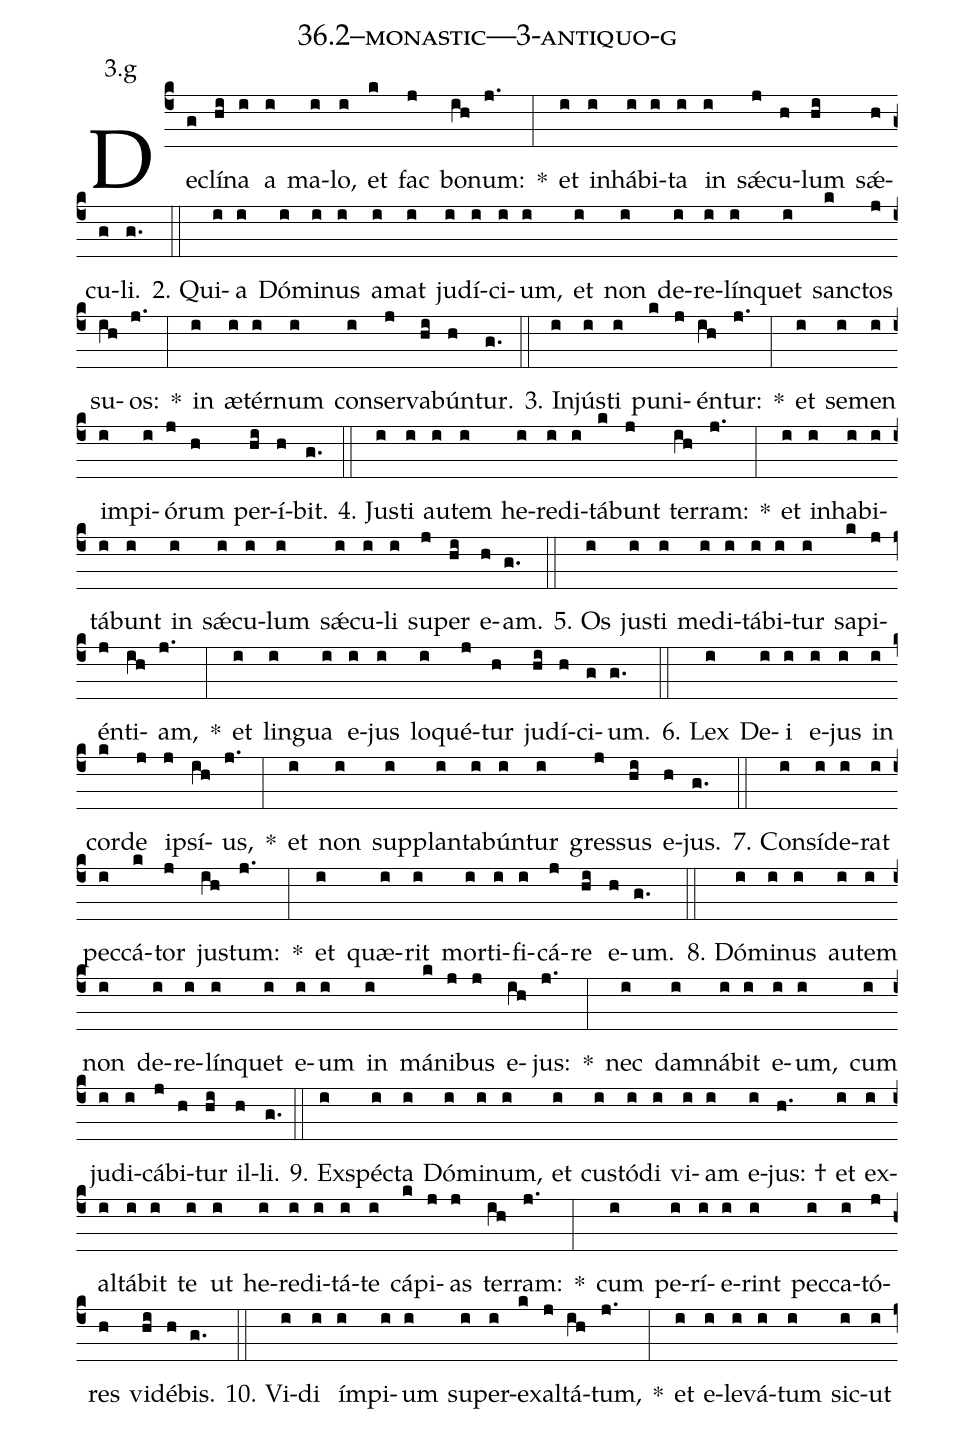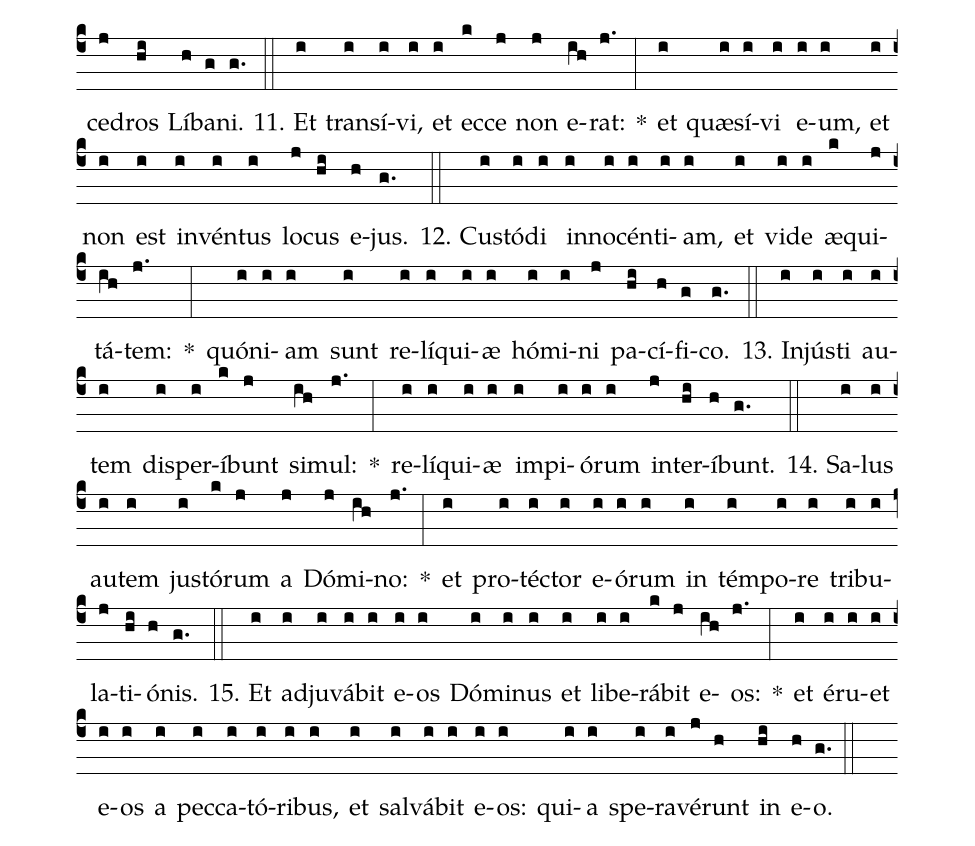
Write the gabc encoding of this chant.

name: 36.2--monastic---3-antiquo-g;
annotation: 3.g;
%%
(c4)De(g)clí(hi)na(i) a(i) ma(i)lo,(i) et(k) fac(j) bo(ih)num:(j.) *(:) et(i) in(i)há(i)bi(i)ta(i) in(i) sǽ(j)cu(h)lum(hi) sǽ(h)cu(g)li.(g.) (::)
2. Qui(i)a(i) Dó(i)mi(i)nus(i) a(i)mat(i) ju(i)dí(i)ci(i)um,(i) et(i) non(i) de(i)re(i)lín(i)quet(i) sanc(k)tos(j) su(ih)os:(j.) *(:) in(i) æ(i)tér(i)num(i) con(i)ser(j)va(hi)bún(h)tur.(g.) (::)
3. In(i)jús(i)ti(i) pu(k)ni(j)én(ih)tur:(j.) *(:) et(i) se(i)men(i) im(i)pi(i)ó(j)rum(h) per(hi)í(h)bit.(g.) (::)
4. Jus(i)ti(i) au(i)tem(i) he(i)re(i)di(i)tá(k)bunt(j) ter(ih)ram:(j.) *(:) et(i) in(i)ha(i)bi(i)tá(i)bunt(i) in(i) sǽ(i)cu(i)lum(i) sǽ(i)cu(i)li(i) su(j)per(hi) e(h)am.(g.) (::)
5. Os(i) jus(i)ti(i) me(i)di(i)tá(i)bi(i)tur(i) sa(k)pi(j)én(j)ti(ih)am,(j.) *(:) et(i) lin(i)gua(i) e(i)jus(i) lo(i)qué(j)tur(h) ju(hi)dí(h)ci(g)um.(g.) (::)
6. Lex(i) De(i)i(i) e(i)jus(i) in(i) cor(k)de(j) ip(j)sí(ih)us,(j.) *(:) et(i) non(i) sup(i)plan(i)ta(i)bún(i)tur(i) gres(j)sus(hi) e(h)jus.(g.) (::)
7. Con(i)sí(i)de(i)rat(i) pec(i)cá(k)tor(j) jus(ih)tum:(j.) *(:) et(i) quæ(i)rit(i) mor(i)ti(i)fi(i)cá(j)re(hi) e(h)um.(g.) (::)
8. Dó(i)mi(i)nus(i) au(i)tem(i) non(i) de(i)re(i)lín(i)quet(i) e(i)um(i) in(i) má(k)ni(j)bus(j) e(ih)jus:(j.) *(:) nec(i) dam(i)ná(i)bit(i) e(i)um,(i) cum(i) ju(i)di(i)cá(j)bi(h)tur(hi) il(h)li.(g.) (::)
9. Ex(i)spéc(i)ta(i) Dó(i)mi(i)num,(i) et(i) cus(i)tó(i)di(i) vi(i)am(i) e(i)jus: †(h.) et(i) ex(i)al(i)tá(i)bit(i) te(i) ut(i) he(i)re(i)di(i)tá(i)te(i) cá(k)pi(j)as(j) ter(ih)ram:(j.) *(:) cum(i) pe(i)rí(i)e(i)rint(i) pec(i)ca(i)tó(j)res(h) vi(hi)dé(h)bis.(g.) (::)
10. Vi(i)di(i) ím(i)pi(i)um(i) su(i)per(i)ex(k)al(j)tá(ih)tum,(j.) *(:) et(i) e(i)le(i)vá(i)tum(i) sic(i)ut(i) ce(j)dros(hi) Lí(h)ba(g)ni.(g.) (::)
11. Et(i) trans(i)í(i)vi,(i) et(i) ec(k)ce(j) non(j) e(ih)rat:(j.) *(:) et(i) quæ(i)sí(i)vi(i) e(i)um,(i) et(i) non(i) est(i) in(i)vén(i)tus(i) lo(j)cus(hi) e(h)jus.(g.) (::)
12. Cus(i)tó(i)di(i) in(i)no(i)cén(i)ti(i)am,(i) et(i) vi(i)de(i) æ(k)qui(j)tá(ih)tem:(j.) *(:) quón(i)i(i)am(i) sunt(i) re(i)lí(i)qui(i)æ(i) hó(i)mi(i)ni(j) pa(hi)cí(h)fi(g)co.(g.) (::)
13. In(i)jús(i)ti(i) au(i)tem(i) dis(i)per(i)í(k)bunt(j) si(ih)mul:(j.) *(:) re(i)lí(i)qui(i)æ(i) im(i)pi(i)ó(i)rum(i) in(j)ter(hi)í(h)bunt.(g.) (::)
14. Sa(i)lus(i) au(i)tem(i) jus(i)tó(k)rum(j) a(j) Dó(j)mi(ih)no:(j.) *(:) et(i) pro(i)téc(i)tor(i) e(i)ó(i)rum(i) in(i) tém(i)po(i)re(i) tri(i)bu(i)la(j)ti(hi)ó(h)nis.(g.) (::)
15. Et(i) ad(i)ju(i)vá(i)bit(i) e(i)os(i) Dó(i)mi(i)nus(i) et(i) li(i)be(i)rá(k)bit(j) e(ih)os:(j.) *(:) et(i) é(i)ru(i)et(i) e(i)os(i) a(i) pec(i)ca(i)tó(i)ri(i)bus,(i) et(i) sal(i)vá(i)bit(i) e(i)os:(i) qui(i)a(i) spe(i)ra(i)vé(j)runt(h) in(hi) e(h)o.(g.) (::)
